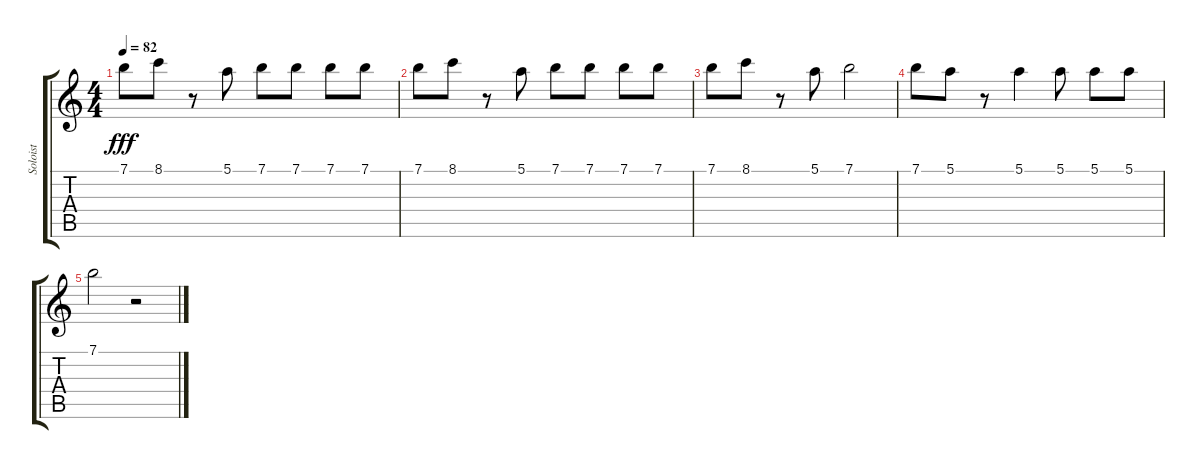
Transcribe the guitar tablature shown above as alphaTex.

\track ("Soloist" "Soloist") {instrument overdrivenguitar}
\staff {score tabs}
\tuning (E4 B3 G3 D3 A2 E2) {hide}
\ts (4 4)
\tempo 82
\clef g2
\ks c
7.1.8{dy fff} 8.1.8 r.8 5.1.8 7.1.8 7.1.8 7.1.8 7.1.8 |
7.1.8 8.1.8 r.8 5.1.8 7.1.8 7.1.8 7.1.8 7.1.8 |
7.1.8 8.1.8 r.8 5.1.8 7.1.2 |
7.1.8 5.1.8 r.8 5.1.4 5.1.8 5.1.8 5.1.8 |
7.1.2 r.2
